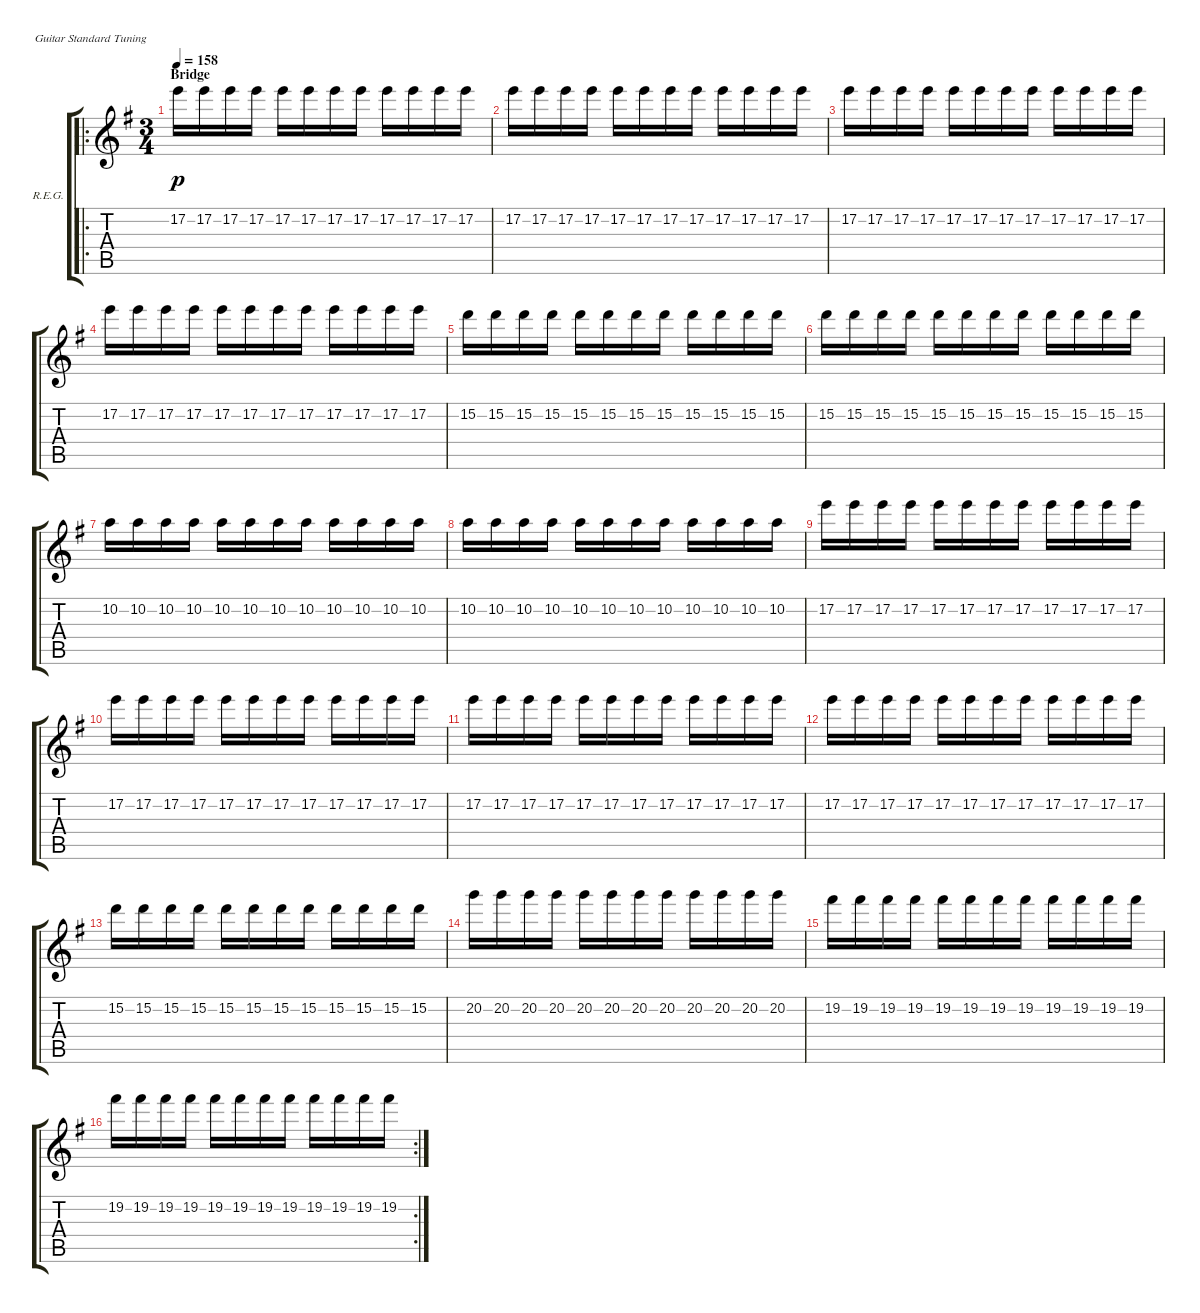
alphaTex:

\defaultSystemsLayout 4
\bracketExtendMode groupsimilarinstruments
\firstSystemTrackNameOrientation horizontal
\otherSystemsTrackNameOrientation horizontal
\track ("Rhythm Electric Guitar" "R.E.G.") {multiBarRest instrument distortionguitar}
\staff {score tabs}
\tuning (E4 B3 G3 D3 A2 E2)
\ro
\ts (3 4)
\section ("" "Bridge")
\tempo 158
\clef g2
\ks g
17.2.16{dy p} 17.2.16 17.2.16 17.2.16 17.2.16 17.2.16 17.2.16 17.2.16 17.2.16 17.2.16 17.2.16 17.2.16 |
17.2.16 17.2.16 17.2.16 17.2.16 17.2.16 17.2.16 17.2.16 17.2.16 17.2.16 17.2.16 17.2.16 17.2.16 |
17.2.16 17.2.16 17.2.16 17.2.16 17.2.16 17.2.16 17.2.16 17.2.16 17.2.16 17.2.16 17.2.16 17.2.16 |
17.2.16 17.2.16 17.2.16 17.2.16 17.2.16 17.2.16 17.2.16 17.2.16 17.2.16 17.2.16 17.2.16 17.2.16 |
15.2.16 15.2.16 15.2.16 15.2.16 15.2.16 15.2.16 15.2.16 15.2.16 15.2.16 15.2.16 15.2.16 15.2.16 |
15.2.16 15.2.16 15.2.16 15.2.16 15.2.16 15.2.16 15.2.16 15.2.16 15.2.16 15.2.16 15.2.16 15.2.16 |
10.2.16 10.2.16 10.2.16 10.2.16 10.2.16 10.2.16 10.2.16 10.2.16 10.2.16 10.2.16 10.2.16 10.2.16 |
10.2.16 10.2.16 10.2.16 10.2.16 10.2.16 10.2.16 10.2.16 10.2.16 10.2.16 10.2.16 10.2.16 10.2.16 |
17.2.16 17.2.16 17.2.16 17.2.16 17.2.16 17.2.16 17.2.16 17.2.16 17.2.16 17.2.16 17.2.16 17.2.16 |
17.2.16 17.2.16 17.2.16 17.2.16 17.2.16 17.2.16 17.2.16 17.2.16 17.2.16 17.2.16 17.2.16 17.2.16 |
17.2.16 17.2.16 17.2.16 17.2.16 17.2.16 17.2.16 17.2.16 17.2.16 17.2.16 17.2.16 17.2.16 17.2.16 |
17.2.16 17.2.16 17.2.16 17.2.16 17.2.16 17.2.16 17.2.16 17.2.16 17.2.16 17.2.16 17.2.16 17.2.16 |
15.2.16 15.2.16 15.2.16 15.2.16 15.2.16 15.2.16 15.2.16 15.2.16 15.2.16 15.2.16 15.2.16 15.2.16 |
20.2.16 20.2.16 20.2.16 20.2.16 20.2.16 20.2.16 20.2.16 20.2.16 20.2.16 20.2.16 20.2.16 20.2.16 |
19.2.16 19.2.16 19.2.16 19.2.16 19.2.16 19.2.16 19.2.16 19.2.16 19.2.16 19.2.16 19.2.16 19.2.16 |
\rc 2
19.2.16 19.2.16 19.2.16 19.2.16 19.2.16 19.2.16 19.2.16 19.2.16 19.2.16 19.2.16 19.2.16 19.2.16
